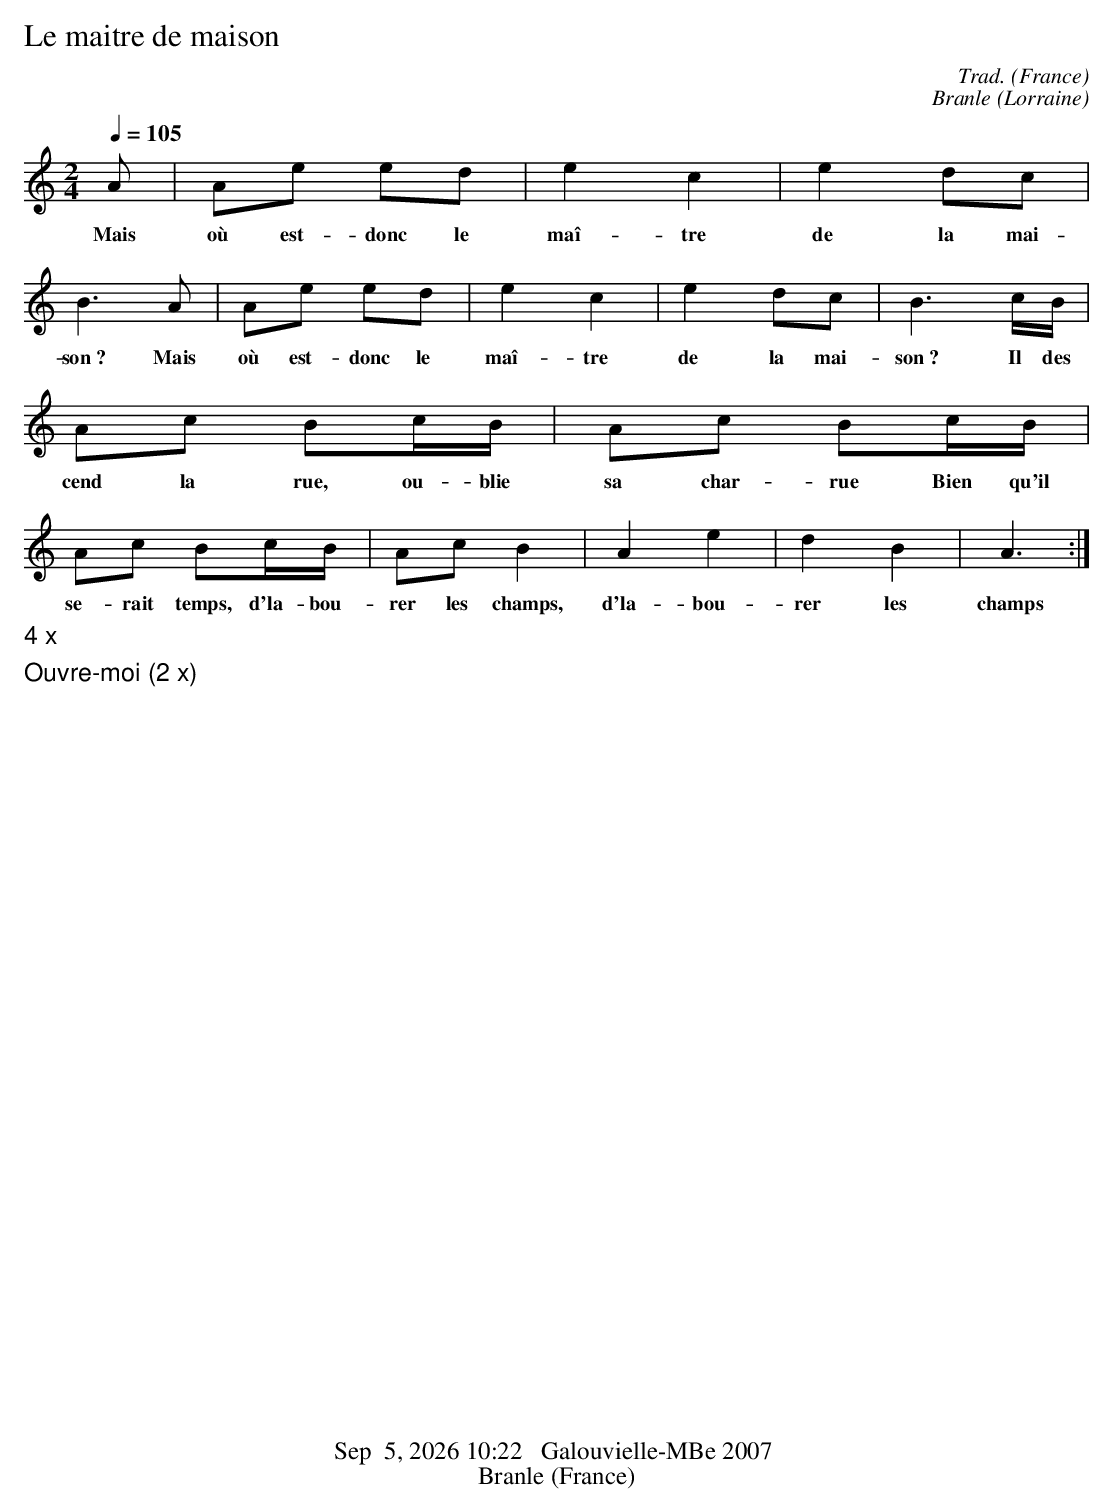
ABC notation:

X:1
T:Le maitre de maison
C:Trad.
O:France
M:2/4
L:1/8
Q:1/4=105
K:C
A|Ae ed|e2c2|e2dc|B3A|Ae ed|e2c2|e2dc|B3c/2B/2|
w:Mais où est-donc le maî-tre de la mai-son~? Mais où est-donc le maî-tre de la mai-son~? Il des
Ac Bc/2B/2|Ac Bc/2B/2|Ac Bc/2B/2|AcB2|A2e2|d2B2|A3:|
w:cend la rue, ou-blie sa char-rue Bien qu'il se-rait temps, d'la-bou-rer les champs, d'la-bou-rer les champs

W:
W:Mais où est-donc le maître de la maison ? (bis)
W:Il descend la rue, oublie sa charrue
W:Bien qu'il serait temps, d'labourer les champs
W:
W:Où est donc la maîtresse de la maison ? (bis)
W:Elle fait la cuisine, sans oeufs ni farine,
W:Vends la poule au pot et garde le magot
W:
W:Mais où est donc le fils de la maison ? (bis)
W:C'est un petit ange qui chasse les mésanges
W:Avec son pipeau crie comme un crapeau.
W:
W:Mais où est donc la fille de la maison ? (bis)
W:Elle est à la messe et reçoit caresse
W:D'un ou deux amants, d'tout un régiment
W:
W:Où est la servante de la maison ? (bis)
W:En battant la chatte avec sa baratte
W:Elle a mis d'la crème dans toute la pièce
W:Et le maître l'aime
%%begintext
4 x

Ouvre-moi (2 x)
